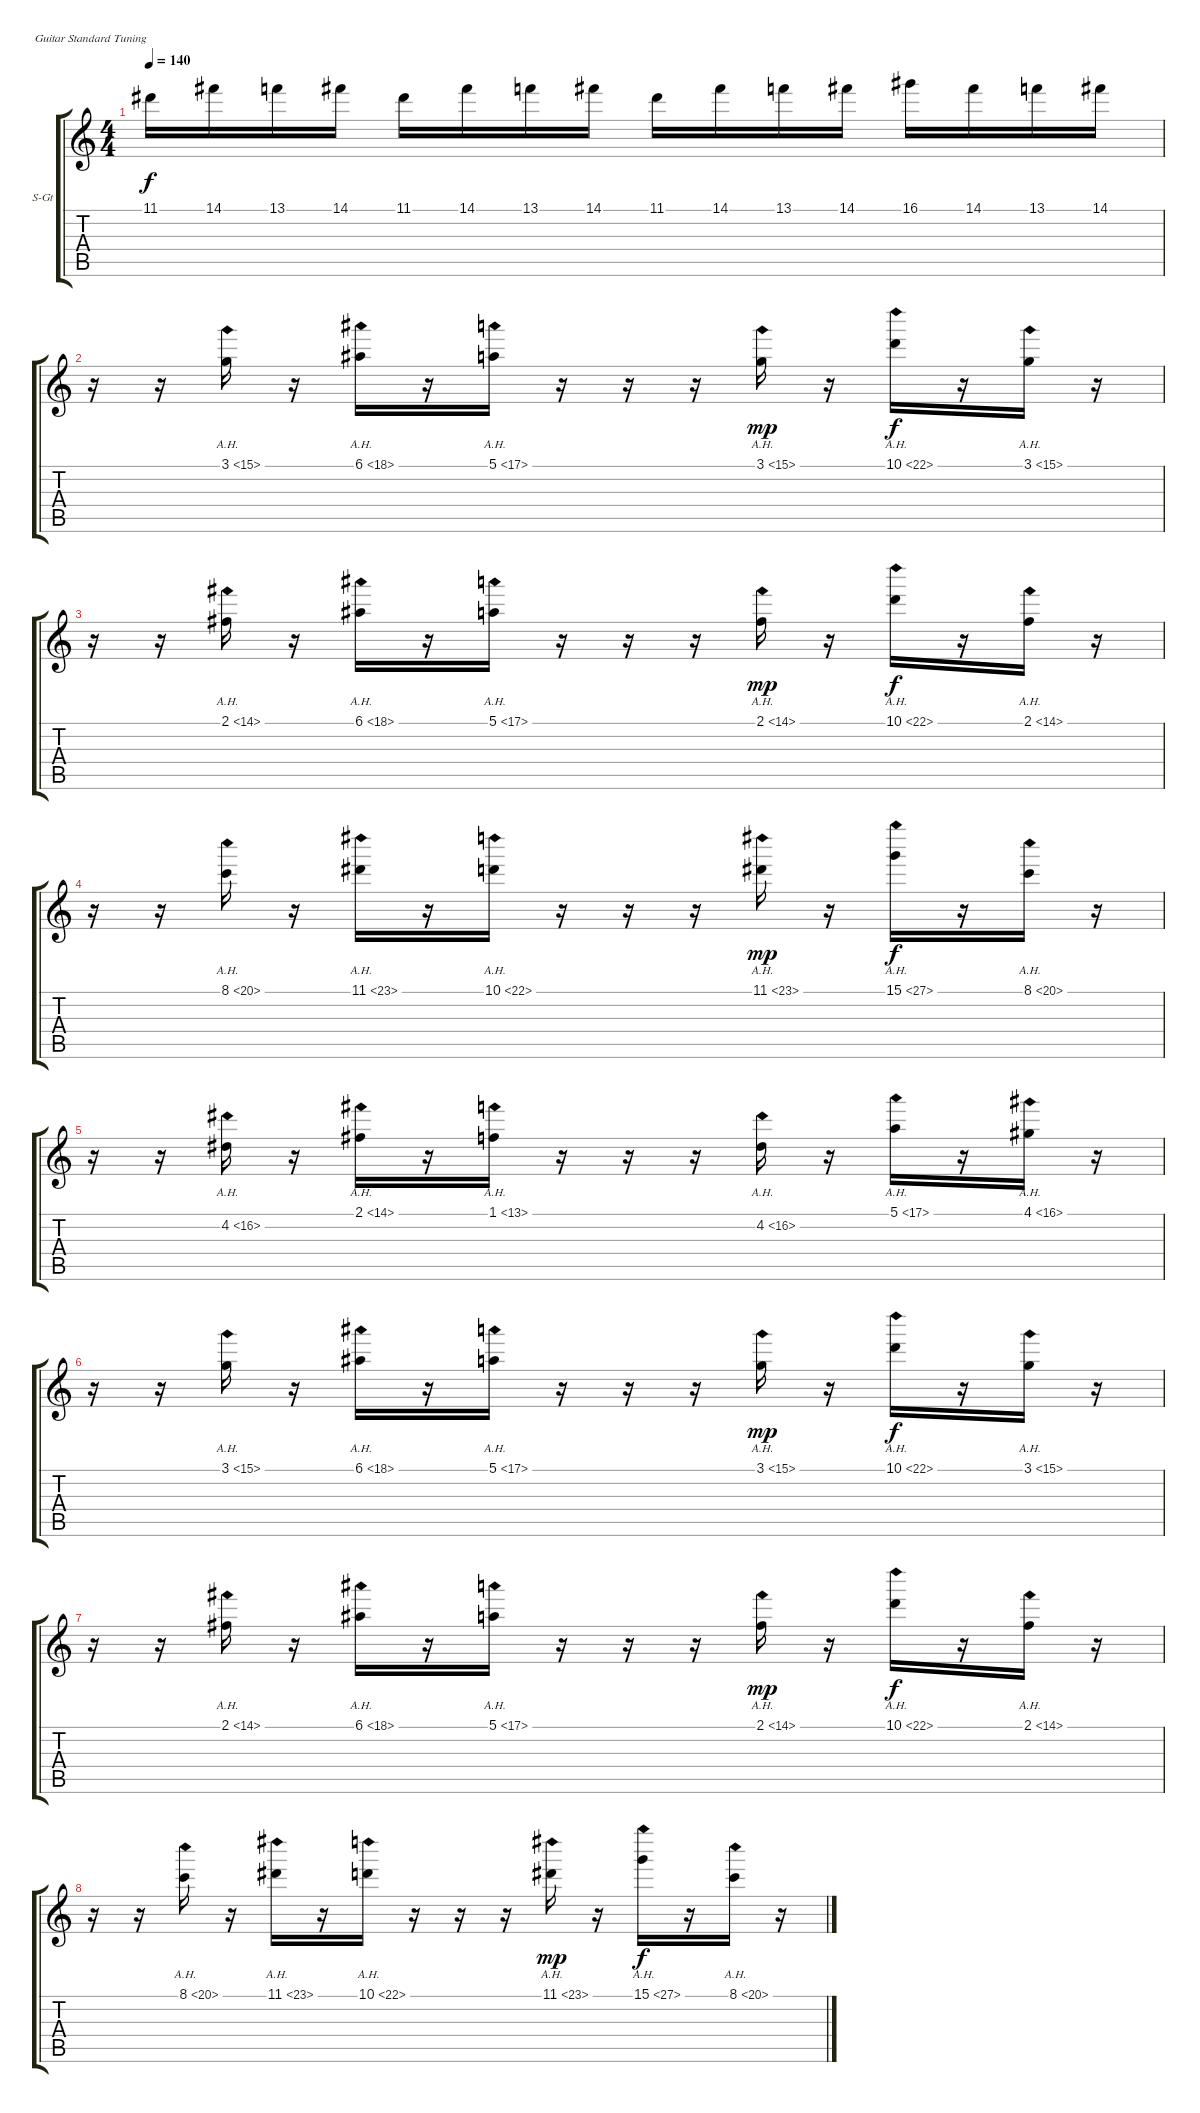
\bracketExtendMode groupsimilarinstruments
\firstSystemTrackNameOrientation horizontal
\otherSystemsTrackNameOrientation horizontal
\track ("Martin - Keyboard2" "S-Gt") {instrument choiraahs}
\staff {score tabs}
\tuning (E4 B3 G3 D3 A2 E2)
\displaytranspose 12
\ts (4 4)
\tempo 140
\clef g2
\ks c
11.1.16{dy f} 14.1.16 13.1.16 14.1.16 11.1.16 14.1.16 13.1.16 14.1.16 11.1.16 14.1.16 13.1.16 14.1.16 16.1.16 14.1.16 13.1.16 14.1.16 |
r.16 r.16 3.1{ah 12}.16 r.16 6.1{ah 12}.16 r.16 5.1{ah 12}.16 r.16 r.16 r.16 3.1{ah 12}.16{dy mp} r.16 10.1{ah 12}.16{dy f} r.16 3.1{ah 12}.16 r.16 |
r.16 r.16 2.1{ah 12}.16 r.16 6.1{ah 12}.16 r.16 5.1{ah 12}.16 r.16 r.16 r.16 2.1{ah 12}.16{dy mp} r.16 10.1{ah 12}.16{dy f} r.16 2.1{ah 12}.16 r.16 |
r.16 r.16 8.1{ah 12}.16 r.16 11.1{ah 12}.16 r.16 10.1{ah 12}.16 r.16 r.16 r.16 11.1{ah 12}.16{dy mp} r.16 15.1{ah 12}.16{dy f} r.16 8.1{ah 12}.16 r.16 |
r.16 r.16 4.2{ah 12}.16 r.16 2.1{ah 12}.16 r.16 1.1{ah 12}.16 r.16 r.16 r.16 4.2{ah 12}.16 r.16 5.1{ah 12}.16 r.16 4.1{ah 12}.16 r.16 |
r.16 r.16 3.1{ah 12}.16 r.16 6.1{ah 12}.16 r.16 5.1{ah 12}.16 r.16 r.16 r.16 3.1{ah 12}.16{dy mp} r.16 10.1{ah 12}.16{dy f} r.16 3.1{ah 12}.16 r.16 |
r.16 r.16 2.1{ah 12}.16 r.16 6.1{ah 12}.16 r.16 5.1{ah 12}.16 r.16 r.16 r.16 2.1{ah 12}.16{dy mp} r.16 10.1{ah 12}.16{dy f} r.16 2.1{ah 12}.16 r.16 |
r.16 r.16 8.1{ah 12}.16 r.16 11.1{ah 12}.16 r.16 10.1{ah 12}.16 r.16 r.16 r.16 11.1{ah 12}.16{dy mp} r.16 15.1{ah 12}.16{dy f} r.16 8.1{ah 12}.16 r.16
